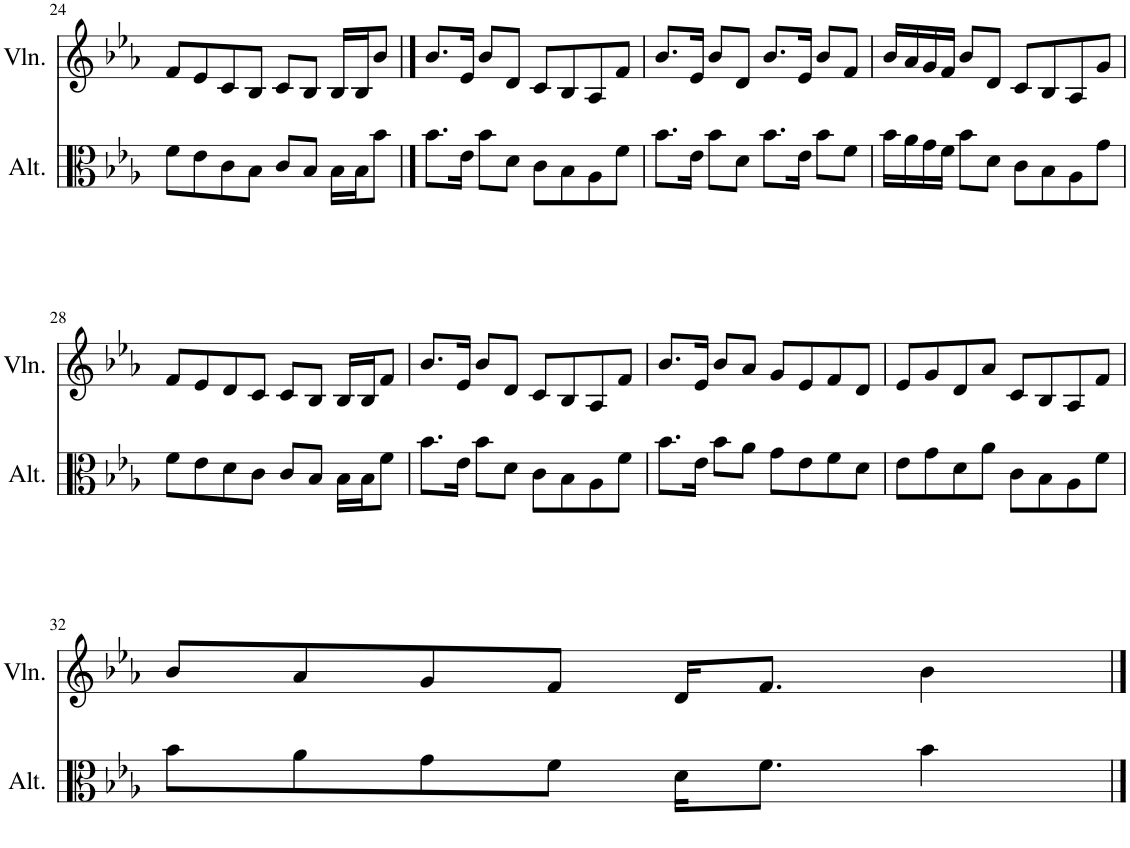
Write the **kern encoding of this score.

**kern	**kern
*part2	*part1
*staff2	*staff1
*I"Alto	*I"Violon
*I'Alt.	*I'Vln.
!!LO:PB:g=z
*clefC3	*clefG2
*k[b-e-a-]	*k[b-e-a-]
*M4/4	*M4/4
*met(c)	*met(c)
=24	=24
8f\L	8f/L
8e-\	8e-/
8c\	8c/
8B-\J	8B-/J
8c/L	8c/L
8B-/J	8B-/J
16B-\LL	16B-/LL
16B-\J	16B-/J
8b-\J	8b-/J
==25	==25
8.b-\L	8.b-/L
16e-\Jk	16e-/Jk
8b-\L	8b-/L
8d\J	8d/J
8c\L	8c/L
8B-\	8B-/
8A-\	8A-/
8f\J	8f/J
=26	=26
8.b-\L	8.b-/L
16e-\Jk	16e-/Jk
8b-\L	8b-/L
8d\J	8d/J
8.b-\L	8.b-/L
16e-\Jk	16e-/Jk
8b-\L	8b-/L
8f\J	8f/J
=27	=27
16b-\LL	16b-/LL
16a-\	16a-/
16g\	16g/
16f\JJ	16f/JJ
8b-\L	8b-/L
8d\J	8d/J
8c\L	8c/L
8B-\	8B-/
8A-\	8A-/
8g\J	8g/J
!!LO:LB:g=z
=28	=28
8f\L	8f/L
8e-\	8e-/
8d\	8d/
8c\J	8c/J
8c/L	8c/L
8B-/J	8B-/J
16B-\LL	16B-/LL
16B-\J	16B-/J
8f\J	8f/J
=29	=29
8.b-\L	8.b-/L
16e-\Jk	16e-/Jk
8b-\L	8b-/L
8d\J	8d/J
8c\L	8c/L
8B-\	8B-/
8A-\	8A-/
8f\J	8f/J
=30	=30
8.b-\L	8.b-/L
16e-\Jk	16e-/Jk
8b-\L	8b-/L
8a-\J	8a-/J
8g\L	8g/L
8e-\	8e-/
8f\	8f/
8d\J	8d/J
=31	=31
8e-\L	8e-/L
8g\	8g/
8d\	8d/
8a-\J	8a-/J
8c\L	8c/L
8B-\	8B-/
8A-\	8A-/
8f\J	8f/J
!!LO:LB:g=z
=32	=32
8b-\L	8b-/L
8a-\	8a-/
8g\	8g/
8f\J	8f/J
16d\KL	16d/KL
8.f\J	8.f/J
4b-\	4b-\
==	==
*-	*-
